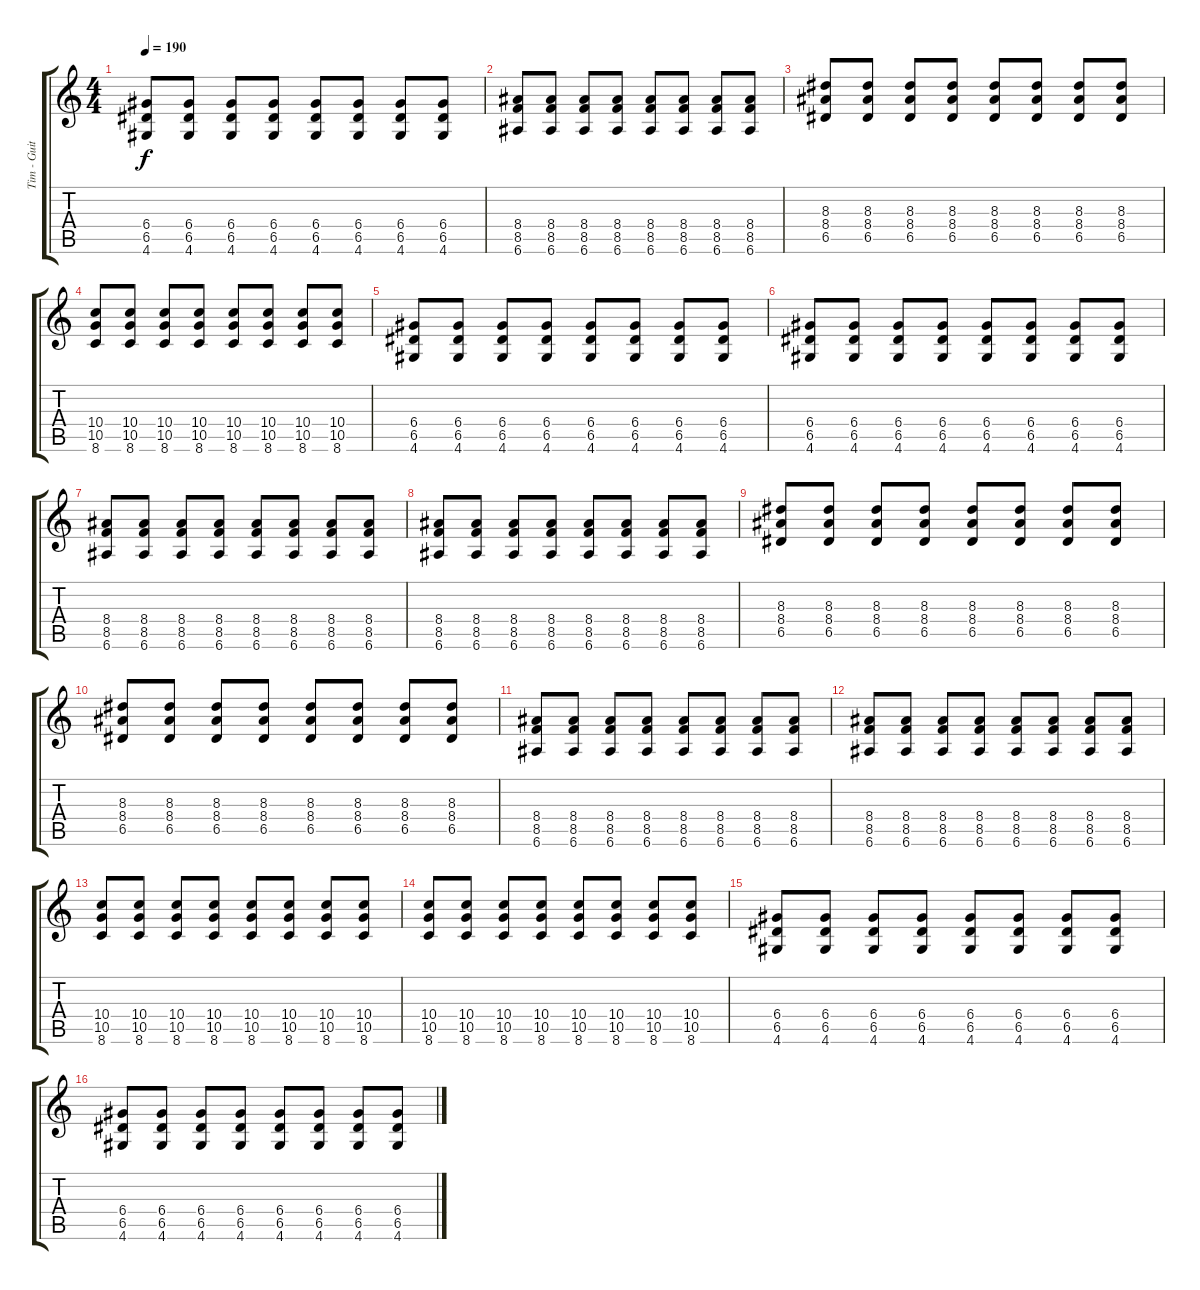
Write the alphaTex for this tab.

\track ("Tim - Guitar" "Tim - Guit") {instrument distortionguitar}
\staff {score tabs}
\tuning (E4 B3 G3 D3 A2 E2) {hide}
\ts (4 4)
\tempo 190
\clef g2
\ks c
(6.4 6.5 4.6).8{dy f} (6.4 6.5 4.6).8 (6.4 6.5 4.6).8 (6.4 6.5 4.6).8 (6.4 6.5 4.6).8 (6.4 6.5 4.6).8 (6.4 6.5 4.6).8 (6.4 6.5 4.6).8 |
(8.4 8.5 6.6).8 (8.4 8.5 6.6).8 (8.4 8.5 6.6).8 (8.4 8.5 6.6).8 (8.4 8.5 6.6).8 (8.4 8.5 6.6).8 (8.4 8.5 6.6).8 (8.4 8.5 6.6).8 |
(8.3 8.4 6.5).8 (8.3 8.4 6.5).8 (8.3 8.4 6.5).8 (8.3 8.4 6.5).8 (8.3 8.4 6.5).8 (8.3 8.4 6.5).8 (8.3 8.4 6.5).8 (8.3 8.4 6.5).8 |
(10.4 10.5 8.6).8 (10.4 10.5 8.6).8 (10.4 10.5 8.6).8 (10.4 10.5 8.6).8 (10.4 10.5 8.6).8 (10.4 10.5 8.6).8 (10.4 10.5 8.6).8 (10.4 10.5 8.6).8 |
(6.4 6.5 4.6).8 (6.4 6.5 4.6).8 (6.4 6.5 4.6).8 (6.4 6.5 4.6).8 (6.4 6.5 4.6).8 (6.4 6.5 4.6).8 (6.4 6.5 4.6).8 (6.4 6.5 4.6).8 |
(6.4 6.5 4.6).8 (6.4 6.5 4.6).8 (6.4 6.5 4.6).8 (6.4 6.5 4.6).8 (6.4 6.5 4.6).8 (6.4 6.5 4.6).8 (6.4 6.5 4.6).8 (6.4 6.5 4.6).8 |
(8.4 8.5 6.6).8 (8.4 8.5 6.6).8 (8.4 8.5 6.6).8 (8.4 8.5 6.6).8 (8.4 8.5 6.6).8 (8.4 8.5 6.6).8 (8.4 8.5 6.6).8 (8.4 8.5 6.6).8 |
(8.4 8.5 6.6).8 (8.4 8.5 6.6).8 (8.4 8.5 6.6).8 (8.4 8.5 6.6).8 (8.4 8.5 6.6).8 (8.4 8.5 6.6).8 (8.4 8.5 6.6).8 (8.4 8.5 6.6).8 |
(8.3 8.4 6.5).8 (8.3 8.4 6.5).8 (8.3 8.4 6.5).8 (8.3 8.4 6.5).8 (8.3 8.4 6.5).8 (8.3 8.4 6.5).8 (8.3 8.4 6.5).8 (8.3 8.4 6.5).8 |
(8.3 8.4 6.5).8 (8.3 8.4 6.5).8 (8.3 8.4 6.5).8 (8.3 8.4 6.5).8 (8.3 8.4 6.5).8 (8.3 8.4 6.5).8 (8.3 8.4 6.5).8 (8.3 8.4 6.5).8 |
(8.4 8.5 6.6).8 (8.4 8.5 6.6).8 (8.4 8.5 6.6).8 (8.4 8.5 6.6).8 (8.4 8.5 6.6).8 (8.4 8.5 6.6).8 (8.4 8.5 6.6).8 (8.4 8.5 6.6).8 |
(8.4 8.5 6.6).8 (8.4 8.5 6.6).8 (8.4 8.5 6.6).8 (8.4 8.5 6.6).8 (8.4 8.5 6.6).8 (8.4 8.5 6.6).8 (8.4 8.5 6.6).8 (8.4 8.5 6.6).8 |
(10.4 10.5 8.6).8 (10.4 10.5 8.6).8 (10.4 10.5 8.6).8 (10.4 10.5 8.6).8 (10.4 10.5 8.6).8 (10.4 10.5 8.6).8 (10.4 10.5 8.6).8 (10.4 10.5 8.6).8 |
(10.4 10.5 8.6).8 (10.4 10.5 8.6).8 (10.4 10.5 8.6).8 (10.4 10.5 8.6).8 (10.4 10.5 8.6).8 (10.4 10.5 8.6).8 (10.4 10.5 8.6).8 (10.4 10.5 8.6).8 |
(6.4 6.5 4.6).8 (6.4 6.5 4.6).8 (6.4 6.5 4.6).8 (6.4 6.5 4.6).8 (6.4 6.5 4.6).8 (6.4 6.5 4.6).8 (6.4 6.5 4.6).8 (6.4 6.5 4.6).8 |
(6.4 6.5 4.6).8 (6.4 6.5 4.6).8 (6.4 6.5 4.6).8 (6.4 6.5 4.6).8 (6.4 6.5 4.6).8 (6.4 6.5 4.6).8 (6.4 6.5 4.6).8 (6.4 6.5 4.6).8
